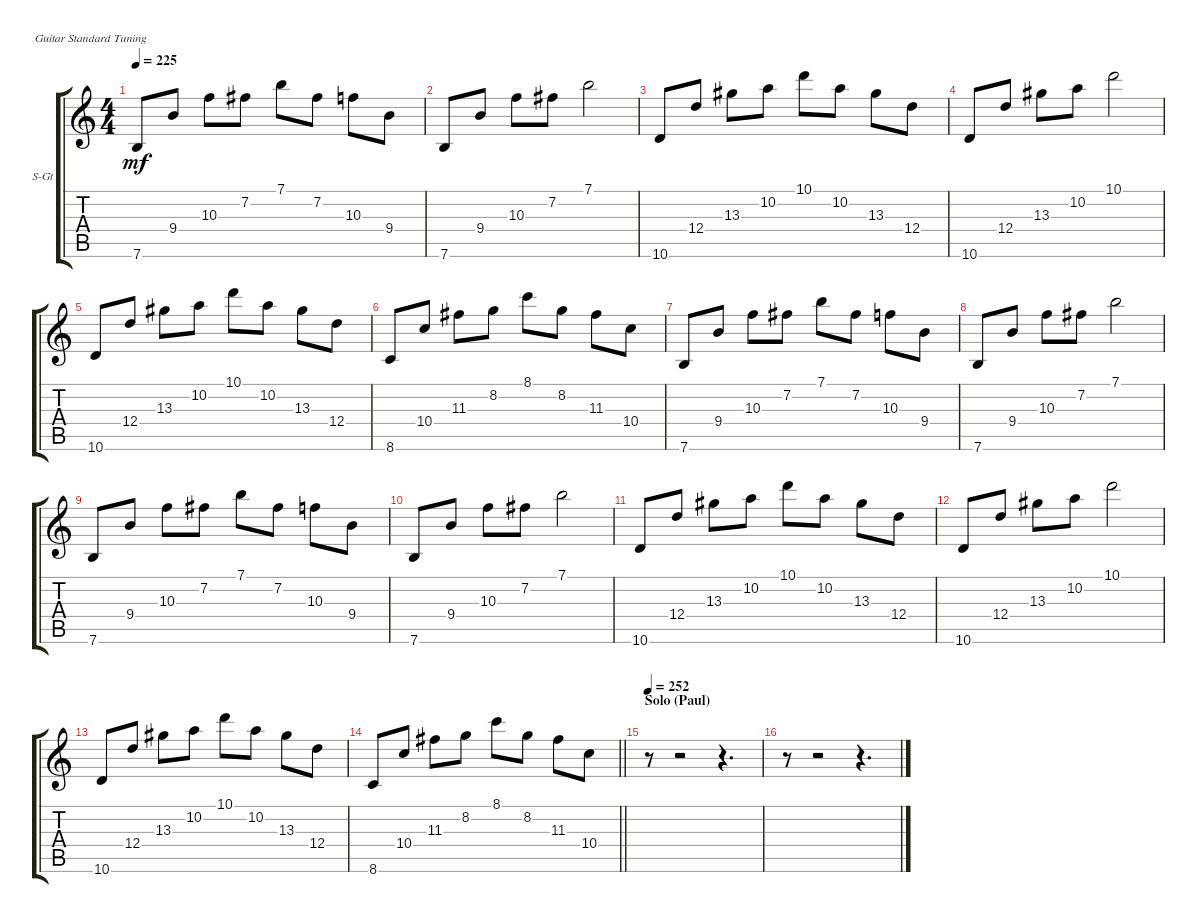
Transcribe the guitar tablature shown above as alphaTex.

\bracketExtendMode groupsimilarinstruments
\firstSystemTrackNameOrientation horizontal
\otherSystemsTrackNameOrientation horizontal
\track ("Keyboard 1" "S-Gt") {instrument percussiveorgan}
\staff {score tabs}
\tuning (E4 B3 G3 D3 A2 E2)
\displaytranspose 12
\ts (4 4)
\tempo 225
\clef g2
\ks c
7.6.8{dy mf} 9.4.8 10.3.8 7.2.8 7.1.8 7.2.8 10.3.8 9.4.8 |
7.6.8 9.4.8 10.3.8 7.2.8 7.1.2 |
10.6.8 12.4.8 13.3.8 10.2.8 10.1.8 10.2.8 13.3.8 12.4.8 |
10.6.8 12.4.8 13.3.8 10.2.8 10.1.2 |
10.6.8 12.4.8 13.3.8 10.2.8 10.1.8 10.2.8 13.3.8 12.4.8 |
8.6.8 10.4.8 11.3.8 8.2.8 8.1.8 8.2.8 11.3.8 10.4.8 |
7.6.8 9.4.8 10.3.8 7.2.8 7.1.8 7.2.8 10.3.8 9.4.8 |
7.6.8 9.4.8 10.3.8 7.2.8 7.1.2 |
7.6.8 9.4.8 10.3.8 7.2.8 7.1.8 7.2.8 10.3.8 9.4.8 |
7.6.8 9.4.8 10.3.8 7.2.8 7.1.2 |
10.6.8 12.4.8 13.3.8 10.2.8 10.1.8 10.2.8 13.3.8 12.4.8 |
10.6.8 12.4.8 13.3.8 10.2.8 10.1.2 |
10.6.8 12.4.8 13.3.8 10.2.8 10.1.8 10.2.8 13.3.8 12.4.8 |
\barLineRight lightlight
8.6.8 10.4.8 11.3.8 8.2.8 8.1.8 8.2.8 11.3.8 10.4.8 |
\section ("" "Solo (Paul)")
\tempo 252
r.8 r.2 r.4{d} |
r.8 r.2 r.4{d}
